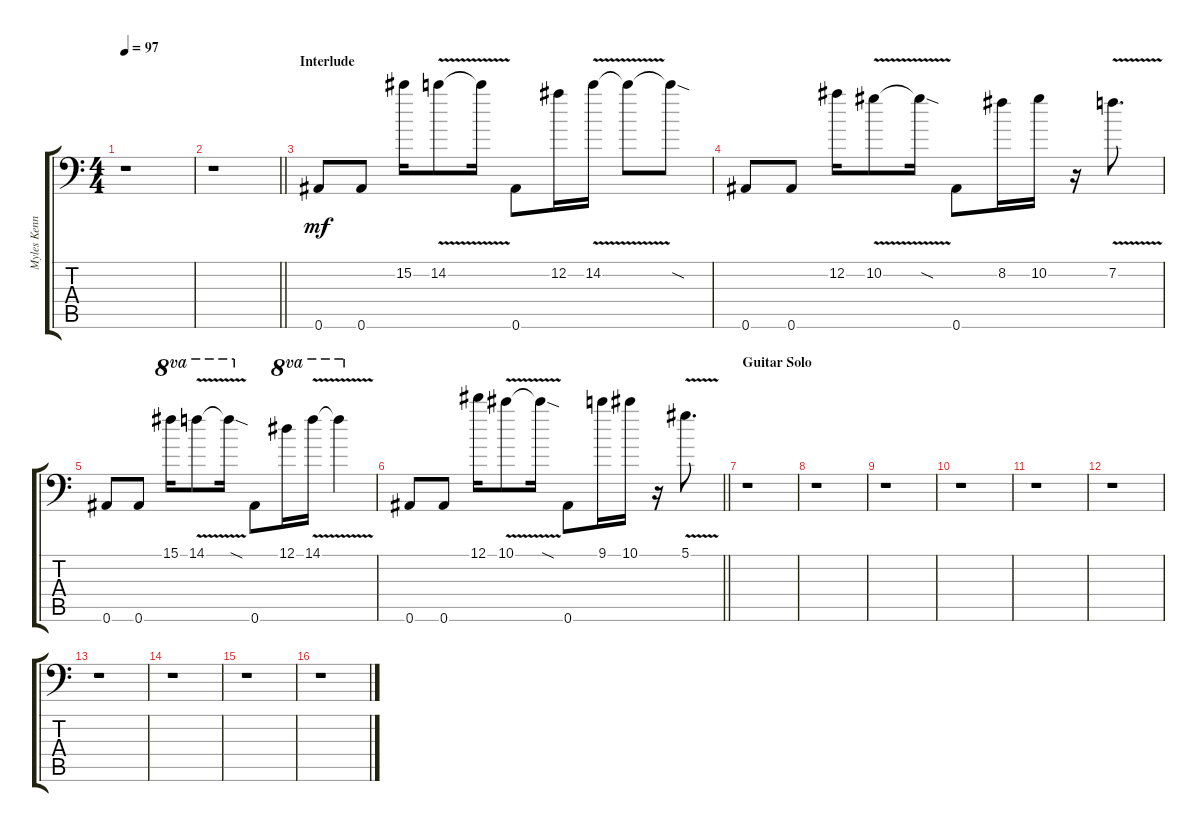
\track ("Myles Kennedy" "Myles Kenn") {instrument distortionguitar}
\staff {score tabs}
\tuning (Eb4 Bb3 Gb3 Db3 Ab2 Bb1) {hide}
\ts (4 4)
\tempo 97
\clef f4
\ks c
r.1{dy mf} |
\barLineRight lightlight
r.1 |
\section ("" "Interlude")
0.6.8 0.6.8 15.2.16 14.2{v}.8 14.2{t}.16 0.6.8 12.2.16 14.2{v}.16 14.2{t}.8 14.2{sod t}.8 |
0.6.8 0.6.8 12.2.16 10.2{v}.8 10.2{sod t}.16 0.6.8 8.2.16 10.2.16 r.16 7.2{v}.8{d} |
0.6.8 0.6.8 15.1.16{ot 8va} 14.1{v}.8{ot 8va} 14.1{sod t}.16{ot 8va} 0.6.8 12.1.16{ot 8va} 14.1{v}.16{ot 8va} 14.1{t}.4{ot 8va} |
\barLineRight lightlight
0.6.8 0.6.8 12.1.16 10.1{v}.8 10.1{sod t}.16 0.6.8 9.1.16 10.1.16 r.16 5.1{v}.8{d} |
\section ("" "Guitar Solo")
r.1 |
r.1 |
r.1 |
r.1 |
r.1 |
r.1 |
r.1 |
r.1 |
r.1 |
r.1
